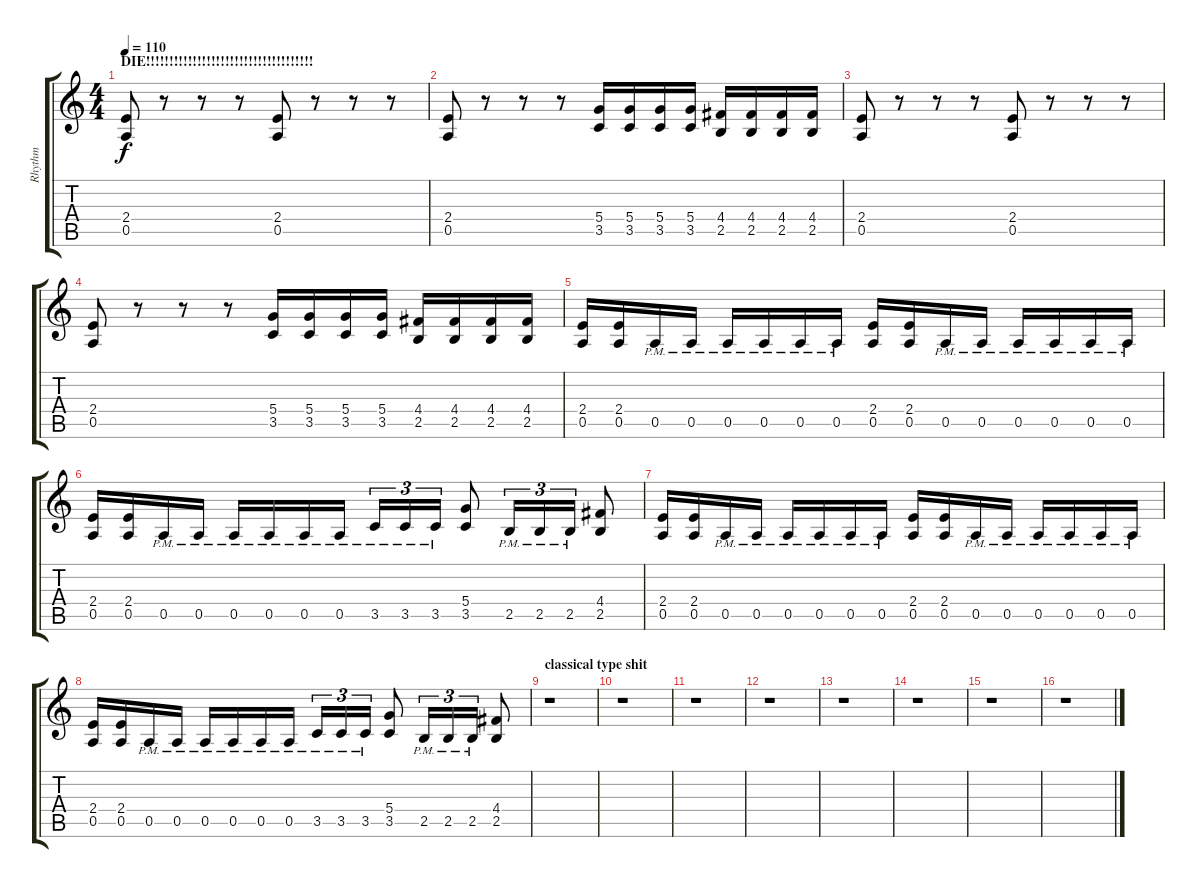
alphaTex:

\track ("Rhythm" "Rhythm") {instrument overdrivenguitar}
\staff {score tabs}
\tuning (E4 B3 G3 D3 A2 E2) {hide}
\ts (4 4)
\section ("" "DIE!!!!!!!!!!!!!!!!!!!!!!!!!!!!!!!!!!!!")
\tempo 110
\clef g2
\ks c
(2.4 0.5).8{dy f} r.8 r.8 r.8 (2.4 0.5).8 r.8 r.8 r.8 |
(2.4 0.5).8 r.8 r.8 r.8 (5.4 3.5).16 (5.4 3.5).16 (5.4 3.5).16 (5.4 3.5).16 (4.4 2.5).16 (4.4 2.5).16 (4.4 2.5).16 (4.4 2.5).16 |
(2.4 0.5).8 r.8 r.8 r.8 (2.4 0.5).8 r.8 r.8 r.8 |
(2.4 0.5).8 r.8 r.8 r.8 (5.4 3.5).16 (5.4 3.5).16 (5.4 3.5).16 (5.4 3.5).16 (4.4 2.5).16 (4.4 2.5).16 (4.4 2.5).16 (4.4 2.5).16 |
(2.4 0.5).16 (2.4 0.5).16 0.5{pm}.16 0.5{pm}.16 0.5{pm}.16 0.5{pm}.16 0.5{pm}.16 0.5{pm}.16 (2.4 0.5).16 (2.4 0.5).16 0.5{pm}.16 0.5{pm}.16 0.5{pm}.16 0.5{pm}.16 0.5{pm}.16 0.5{pm}.16 |
(2.4 0.5).16 (2.4 0.5).16 0.5{pm}.16 0.5{pm}.16 0.5{pm}.16 0.5{pm}.16 0.5{pm}.16 0.5{pm}.16 3.5{pm}.16{tu (3 2)} 3.5{pm}.16{tu (3 2)} 3.5{pm}.16{tu (3 2)} (5.4 3.5).8 2.5{pm}.16{tu (3 2)} 2.5{pm}.16{tu (3 2)} 2.5{pm}.16{tu (3 2)} (4.4 2.5).8 |
(2.4 0.5).16 (2.4 0.5).16 0.5{pm}.16 0.5{pm}.16 0.5{pm}.16 0.5{pm}.16 0.5{pm}.16 0.5{pm}.16 (2.4 0.5).16 (2.4 0.5).16 0.5{pm}.16 0.5{pm}.16 0.5{pm}.16 0.5{pm}.16 0.5{pm}.16 0.5{pm}.16 |
(2.4 0.5).16 (2.4 0.5).16 0.5{pm}.16 0.5{pm}.16 0.5{pm}.16 0.5{pm}.16 0.5{pm}.16 0.5{pm}.16 3.5{pm}.16{tu (3 2)} 3.5{pm}.16{tu (3 2)} 3.5{pm}.16{tu (3 2)} (5.4 3.5).8 2.5{pm}.16{tu (3 2)} 2.5{pm}.16{tu (3 2)} 2.5{pm}.16{tu (3 2)} (4.4 2.5).8 |
\section ("" "classical type shit")
r.1 |
r.1 |
r.1 |
r.1 |
r.1 |
r.1 |
r.1 |
r.1
